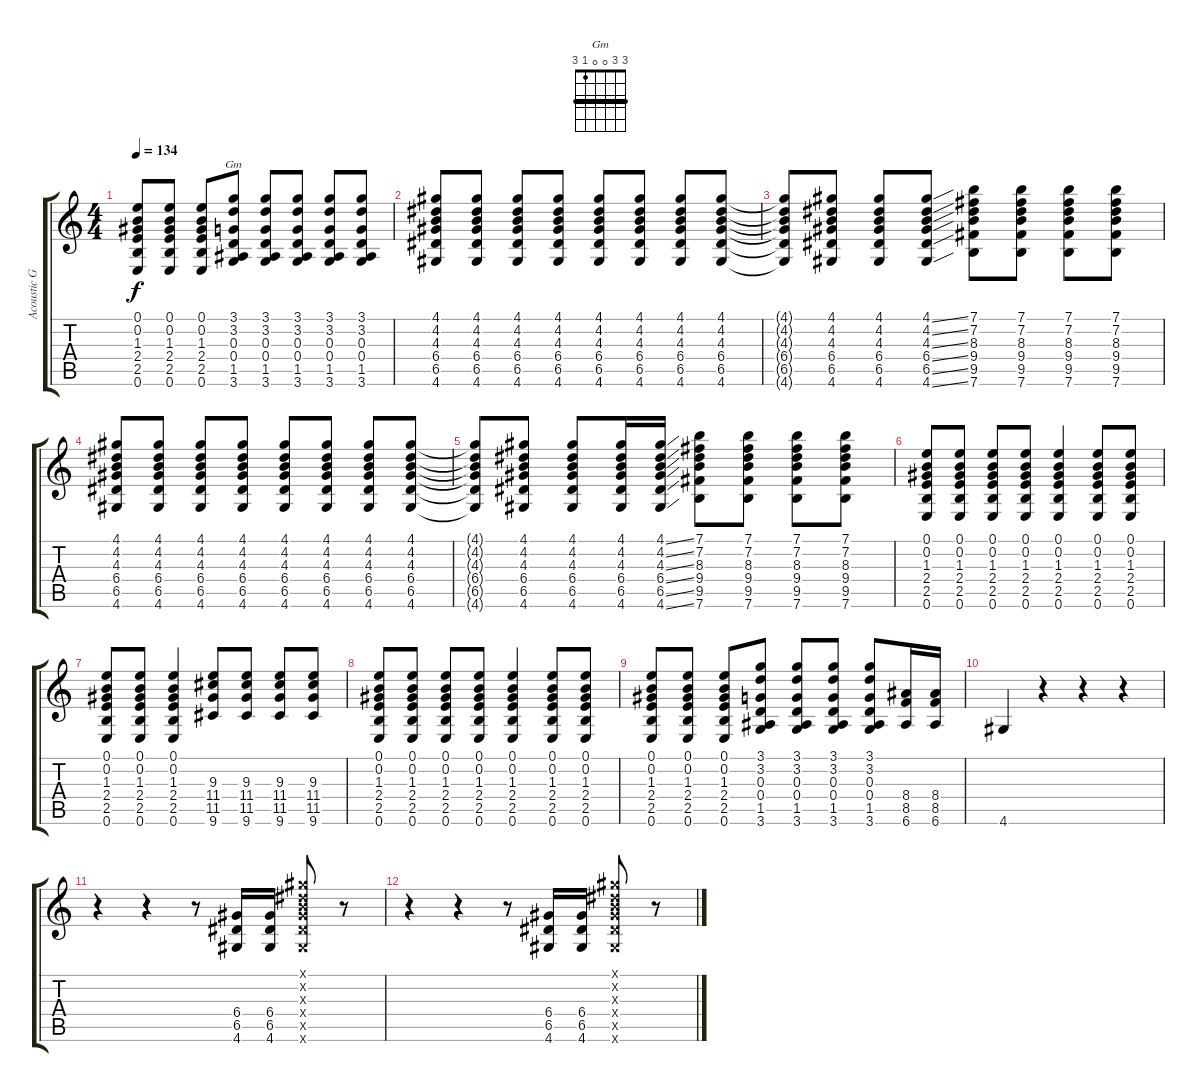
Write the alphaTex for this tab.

\track ("Acoustic Guitar" "Acoustic G") {instrument acousticguitarsteel}
\staff {score tabs}
\tuning (E4 B3 G3 D3 A2 E2) {hide}
\chord ("Gm" 3 3 0 0 1 3) {barre 3}
\ts (4 4)
\tempo 134
\clef g2
\ks c
(0.1 0.2 1.3 2.4 2.5 0.6).8{dy f} (0.1 0.2 1.3 2.4 2.5 0.6).8 (0.1 0.2 1.3 2.4 2.5 0.6).8 (3.1 3.2 0.3 0.4 1.5 3.6).8{ch "Gm"} (3.1 3.2 0.3 0.4 1.5 3.6).8 (3.1 3.2 0.3 0.4 1.5 3.6).8 (3.1 3.2 0.3 0.4 1.5 3.6).8 (3.1 3.2 0.3 0.4 1.5 3.6).8 |
(4.1 4.2 4.3 6.4 6.5 4.6).8 (4.1 4.2 4.3 6.4 6.5 4.6).8 (4.1 4.2 4.3 6.4 6.5 4.6).8 (4.1 4.2 4.3 6.4 6.5 4.6).8 (4.1 4.2 4.3 6.4 6.5 4.6).8 (4.1 4.2 4.3 6.4 6.5 4.6).8 (4.1 4.2 4.3 6.4 6.5 4.6).8 (4.1 4.2 4.3 6.4 6.5 4.6).8 |
(4.1{t} 4.2{t} 4.3{t} 6.4{t} 6.5{t} 4.6{t}).8 (4.1 4.2 4.3 6.4 6.5 4.6).8 (4.1 4.2 4.3 6.4 6.5 4.6).8 (4.1{ss} 4.2{ss} 4.3{ss} 6.4{ss} 6.5{ss} 4.6{ss}).8 (7.1 7.2 8.3 9.4 9.5 7.6).8 (7.1 7.2 8.3 9.4 9.5 7.6).8 (7.1 7.2 8.3 9.4 9.5 7.6).8 (7.1 7.2 8.3 9.4 9.5 7.6).8 |
(4.1 4.2 4.3 6.4 6.5 4.6).8 (4.1 4.2 4.3 6.4 6.5 4.6).8 (4.1 4.2 4.3 6.4 6.5 4.6).8 (4.1 4.2 4.3 6.4 6.5 4.6).8 (4.1 4.2 4.3 6.4 6.5 4.6).8 (4.1 4.2 4.3 6.4 6.5 4.6).8 (4.1 4.2 4.3 6.4 6.5 4.6).8 (4.1 4.2 4.3 6.4 6.5 4.6).8 |
(4.1{t} 4.2{t} 4.3{t} 6.4{t} 6.5{t} 4.6{t}).8 (4.1 4.2 4.3 6.4 6.5 4.6).8 (4.1 4.2 4.3 6.4 6.5 4.6).8 (4.1 4.2 4.3 6.4 6.5 4.6).16 (4.1{ss} 4.2{ss} 4.3{ss} 6.4{ss} 6.5{ss} 4.6{ss}).16 (7.1 7.2 8.3 9.4 9.5 7.6).8 (7.1 7.2 8.3 9.4 9.5 7.6).8 (7.1 7.2 8.3 9.4 9.5 7.6).8 (7.1 7.2 8.3 9.4 9.5 7.6).8 |
(0.1 0.2 1.3 2.4 2.5 0.6).8 (0.1 0.2 1.3 2.4 2.5 0.6).8 (0.1 0.2 1.3 2.4 2.5 0.6).8 (0.1 0.2 1.3 2.4 2.5 0.6).8 (0.1 0.2 1.3 2.4 2.5 0.6).4 (0.1 0.2 1.3 2.4 2.5 0.6).8 (0.1 0.2 1.3 2.4 2.5 0.6).8 |
(0.1 0.2 1.3 2.4 2.5 0.6).8 (0.1 0.2 1.3 2.4 2.5 0.6).8 (0.1 0.2 1.3 2.4 2.5 0.6).4 (9.3 11.4 11.5 9.6).8 (9.3 11.4 11.5 9.6).8 (9.3 11.4 11.5 9.6).8 (9.3 11.4 11.5 9.6).8 |
(0.1 0.2 1.3 2.4 2.5 0.6).8 (0.1 0.2 1.3 2.4 2.5 0.6).8 (0.1 0.2 1.3 2.4 2.5 0.6).8 (0.1 0.2 1.3 2.4 2.5 0.6).8 (0.1 0.2 1.3 2.4 2.5 0.6).4 (0.1 0.2 1.3 2.4 2.5 0.6).8 (0.1 0.2 1.3 2.4 2.5 0.6).8 |
(0.1 0.2 1.3 2.4 2.5 0.6).8 (0.1 0.2 1.3 2.4 2.5 0.6).8 (0.1 0.2 1.3 2.4 2.5 0.6).8 (3.1 3.2 0.3 0.4 1.5 3.6).8 (3.1 3.2 0.3 0.4 1.5 3.6).8 (3.1 3.2 0.3 0.4 1.5 3.6).8 (3.1 3.2 0.3 0.4 1.5 3.6).8 (8.4 8.5 6.6).16{volume 10 balance 4} (8.4 8.5 6.6).16 |
4.6.4 r.4 r.4 r.4 |
r.4 r.4 r.8 (6.4 6.5 4.6).16 (6.4 6.5 4.6).16 (4.1{x} 4.2{x} 4.3{x} 6.4{x} 6.5{x} 4.6{x}).8 r.8{balance 12} |
r.4 r.4 r.8 (6.4 6.5 4.6).16 (6.4 6.5 4.6).16 (4.1{x} 4.2{x} 4.3{x} 6.4{x} 6.5{x} 4.6{x}).8 r.8
